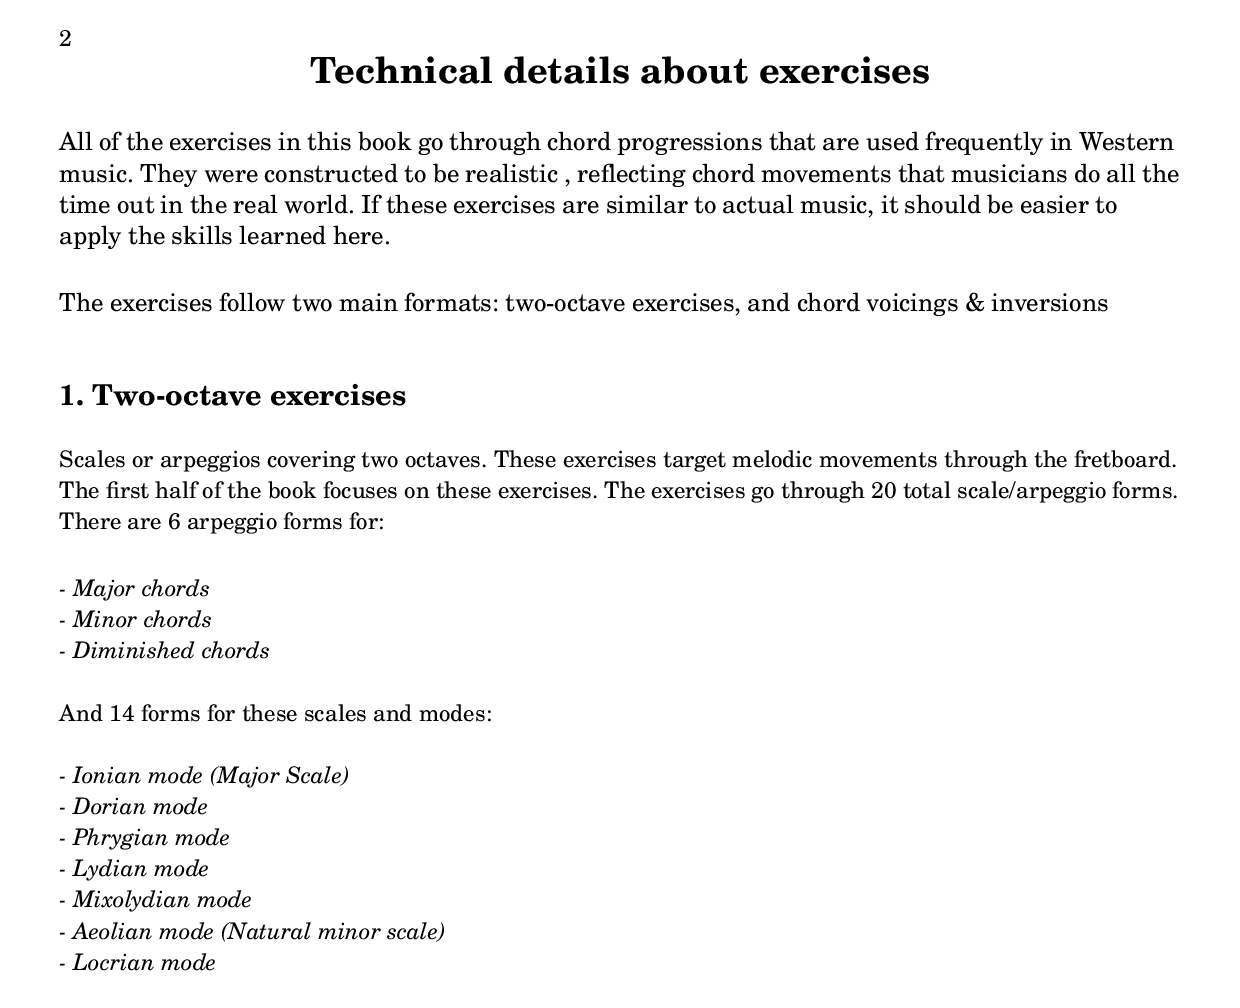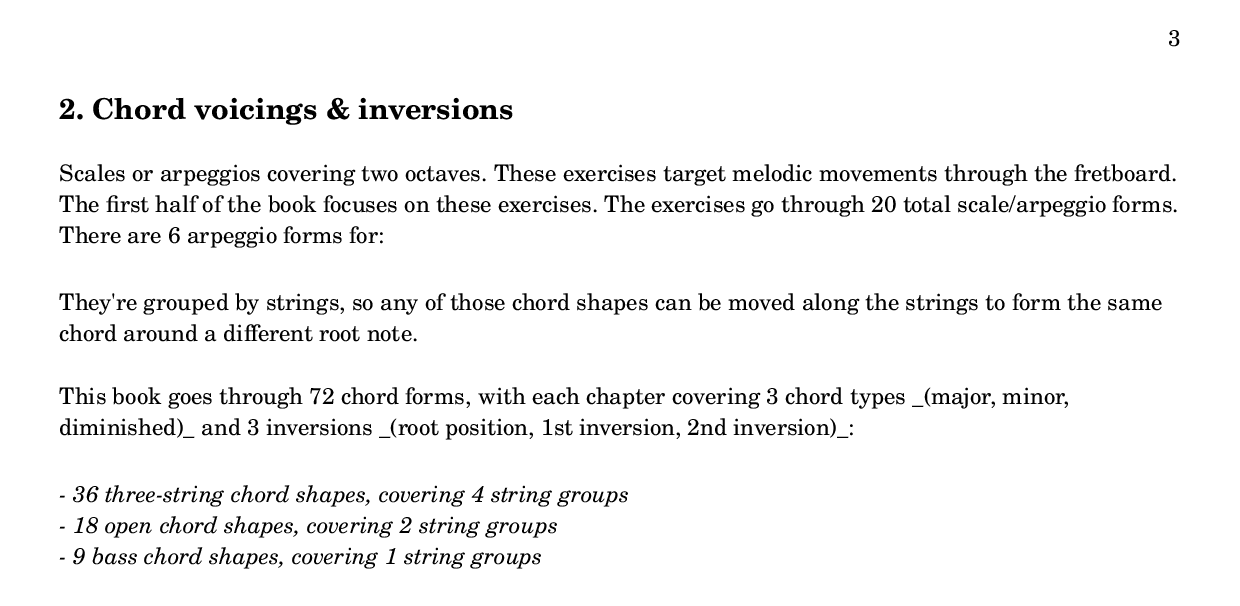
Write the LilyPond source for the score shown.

\bookpart {
  
  \tocItem \markup \bold { Appendix }
  
  \header {
    title = "APPENDIX"
  }
  
  \paper {
    top-markup-spacing.basic-distance = #10
  }
}

\bookpart {
  
  \tocItem \markup { "   Technical details about exercises" }
  
  \header {
    title = "Technical details about exercises"
  }
  
  \paper { 
    system-system-spacing.basic-distance = #16
  }
  
  \markup {
    \column {
      \hspace #0
      \wordwrap \abs-fontsize #12 {
        All of the exercises in this book go through chord progressions that are used frequently in Western music. They were constructed to be "realistic", reflecting chord movements that musicians do all the time out in the real world. If these exercises are similar to actual music, it should be easier to apply the skills learned here.
      }
      \hspace #0
      \hspace #0
      \wordwrap \abs-fontsize #12 {
        The exercises follow two main formats: two-octave exercises, and chord voicings & inversions
      }
      \hspace #0
      \hspace #0

      \huge \bold "1. Two-octave exercises"
      \hspace #0
      \wordwrap {
        Scales or arpeggios covering two octaves. These exercises target melodic movements through the fretboard. The first half of the book focuses on these exercises. The exercises go through 20 total scale/arpeggio forms. There are 6 arpeggio forms for:
      }
      \hspace #0
      \hspace #0
      \italic "- Major chords"
      \italic "- Minor chords"
      \italic "- Diminished chords"
      \hspace #0
      \wordwrap {
        And 14 forms for these scales and modes:
      }
      \hspace #0
      \italic "- Ionian mode (Major Scale)"
      \italic "- Dorian mode"
      \italic "- Phrygian mode"
      \italic "- Lydian mode"
      \italic "- Mixolydian mode"
      \italic "- Aeolian mode (Natural minor scale)"
      \italic "- Locrian mode"
      \hspace #0
      \hspace #0
    }
  }

  \pageBreak

  \markup {
    \column {
      \hspace #0
      \hspace #0
      \huge \bold "2. Chord voicings & inversions"
      \hspace #0
      \wordwrap {
        Scales or arpeggios covering two octaves. These exercises target melodic movements through the fretboard. The first half of the book focuses on these exercises. The exercises go through 20 total scale/arpeggio forms. There are 6 arpeggio forms for:
      }
      \hspace #0
      \hspace #0
      \wordwrap {
        They're grouped by strings, so any of those chord shapes can be moved along the strings to form the same chord around a different root note.
      }
      \hspace #0
      \hspace #0
      \wordwrap {
        This book goes through 72 chord forms, with each chapter covering 3 chord types _(major, minor, diminished)_ and 3 inversions _(root position, 1st inversion, 2nd inversion)_:
      }
      \hspace #0
      \hspace #0
      \italic "- 36 three-string chord shapes, covering 4 string groups"
      \italic "- 18 open chord shapes, covering 2 string groups"
      \italic "- 9 bass chord shapes, covering 1 string groups"
      \hspace #0
    }
  }
}
